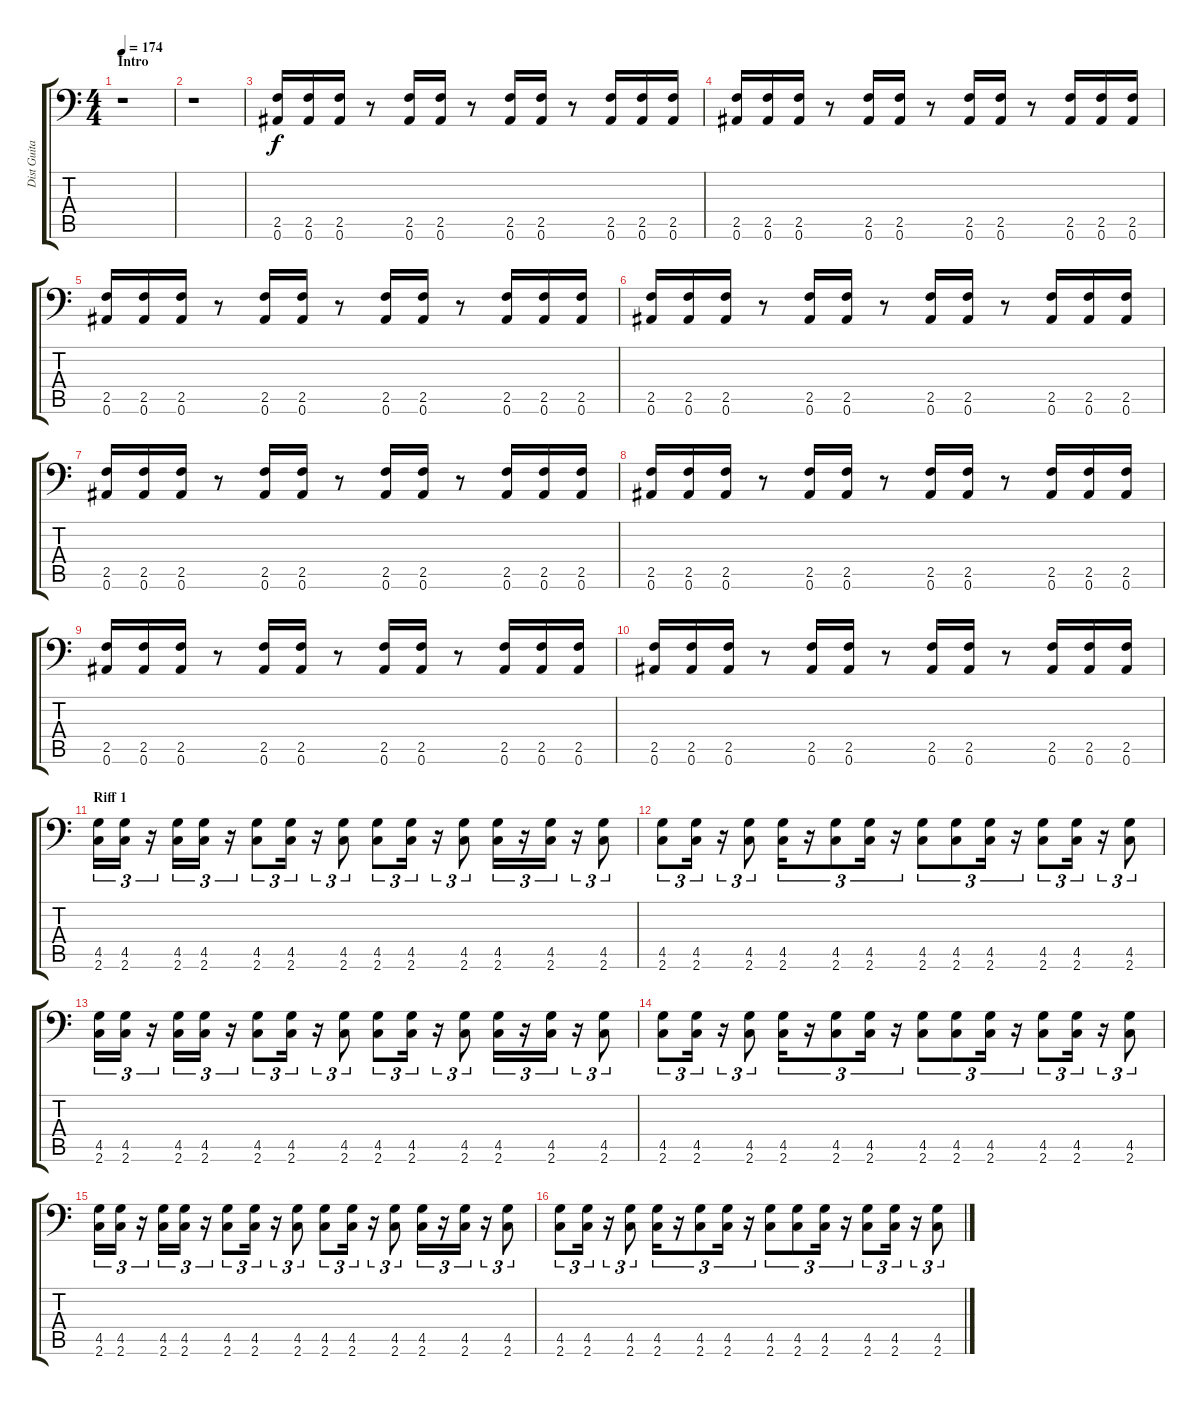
\track ("Dist Guitar" "Dist Guita") {instrument overdrivenguitar}
\staff {score tabs}
\tuning (Bb3 F3 Db3 Ab2 Eb2 Bb1) {hide}
\ts (4 4)
\section ("" "Intro")
\tempo 174
\clef f4
\ks c
r.1{dy f instrument overdrivenguitar} |
r.1 |
(2.5 0.6).16 (2.5 0.6).16 (2.5 0.6).16 r.8 (2.5 0.6).16 (2.5 0.6).16 r.8 (2.5 0.6).16 (2.5 0.6).16 r.8 (2.5 0.6).16 (2.5 0.6).16 (2.5 0.6).16 |
(2.5 0.6).16 (2.5 0.6).16 (2.5 0.6).16 r.8 (2.5 0.6).16 (2.5 0.6).16 r.8 (2.5 0.6).16 (2.5 0.6).16 r.8 (2.5 0.6).16 (2.5 0.6).16 (2.5 0.6).16 |
(2.5 0.6).16 (2.5 0.6).16 (2.5 0.6).16 r.8 (2.5 0.6).16 (2.5 0.6).16 r.8 (2.5 0.6).16 (2.5 0.6).16 r.8 (2.5 0.6).16 (2.5 0.6).16 (2.5 0.6).16 |
(2.5 0.6).16 (2.5 0.6).16 (2.5 0.6).16 r.8 (2.5 0.6).16 (2.5 0.6).16 r.8 (2.5 0.6).16 (2.5 0.6).16 r.8 (2.5 0.6).16 (2.5 0.6).16 (2.5 0.6).16 |
(2.5 0.6).16 (2.5 0.6).16 (2.5 0.6).16 r.8 (2.5 0.6).16 (2.5 0.6).16 r.8 (2.5 0.6).16 (2.5 0.6).16 r.8 (2.5 0.6).16 (2.5 0.6).16 (2.5 0.6).16 |
(2.5 0.6).16 (2.5 0.6).16 (2.5 0.6).16 r.8 (2.5 0.6).16 (2.5 0.6).16 r.8 (2.5 0.6).16 (2.5 0.6).16 r.8 (2.5 0.6).16 (2.5 0.6).16 (2.5 0.6).16 |
(2.5 0.6).16 (2.5 0.6).16 (2.5 0.6).16 r.8 (2.5 0.6).16 (2.5 0.6).16 r.8 (2.5 0.6).16 (2.5 0.6).16 r.8 (2.5 0.6).16 (2.5 0.6).16 (2.5 0.6).16 |
(2.5 0.6).16 (2.5 0.6).16 (2.5 0.6).16 r.8 (2.5 0.6).16 (2.5 0.6).16 r.8 (2.5 0.6).16 (2.5 0.6).16 r.8 (2.5 0.6).16 (2.5 0.6).16 (2.5 0.6).16 |
\section ("" "Riff 1")
(4.5 2.6).16{tu (3 2)} (4.5 2.6).16{tu (3 2)} r.16{tu (3 2)} (4.5 2.6).16{tu (3 2)} (4.5 2.6).16{tu (3 2)} r.16{tu (3 2)} (4.5 2.6).8{tu (3 2)} (4.5 2.6).16{tu (3 2)} r.16{tu (3 2)} (4.5 2.6).8{tu (3 2)} (4.5 2.6).8{tu (3 2)} (4.5 2.6).16{tu (3 2)} r.16{tu (3 2)} (4.5 2.6).8{tu (3 2)} (4.5 2.6).16{tu (3 2)} r.16{tu (3 2)} (4.5 2.6).16{tu (3 2)} r.16{tu (3 2)} (4.5 2.6).8{tu (3 2)} |
(4.5 2.6).8{tu (3 2)} (4.5 2.6).16{tu (3 2)} r.16{tu (3 2)} (4.5 2.6).8{tu (3 2)} (4.5 2.6).16{tu (3 2)} r.16{tu (3 2)} (4.5 2.6).8{tu (3 2)} (4.5 2.6).16{tu (3 2)} r.16{tu (3 2)} (4.5 2.6).8{tu (3 2)} (4.5 2.6).8{tu (3 2)} (4.5 2.6).16{tu (3 2)} r.16{tu (3 2)} (4.5 2.6).8{tu (3 2)} (4.5 2.6).16{tu (3 2)} r.16{tu (3 2)} (4.5 2.6).8{tu (3 2)} |
(4.5 2.6).16{tu (3 2)} (4.5 2.6).16{tu (3 2)} r.16{tu (3 2)} (4.5 2.6).16{tu (3 2)} (4.5 2.6).16{tu (3 2)} r.16{tu (3 2)} (4.5 2.6).8{tu (3 2)} (4.5 2.6).16{tu (3 2)} r.16{tu (3 2)} (4.5 2.6).8{tu (3 2)} (4.5 2.6).8{tu (3 2)} (4.5 2.6).16{tu (3 2)} r.16{tu (3 2)} (4.5 2.6).8{tu (3 2)} (4.5 2.6).16{tu (3 2)} r.16{tu (3 2)} (4.5 2.6).16{tu (3 2)} r.16{tu (3 2)} (4.5 2.6).8{tu (3 2)} |
(4.5 2.6).8{tu (3 2)} (4.5 2.6).16{tu (3 2)} r.16{tu (3 2)} (4.5 2.6).8{tu (3 2)} (4.5 2.6).16{tu (3 2)} r.16{tu (3 2)} (4.5 2.6).8{tu (3 2)} (4.5 2.6).16{tu (3 2)} r.16{tu (3 2)} (4.5 2.6).8{tu (3 2)} (4.5 2.6).8{tu (3 2)} (4.5 2.6).16{tu (3 2)} r.16{tu (3 2)} (4.5 2.6).8{tu (3 2)} (4.5 2.6).16{tu (3 2)} r.16{tu (3 2)} (4.5 2.6).8{tu (3 2)} |
(4.5 2.6).16{tu (3 2)} (4.5 2.6).16{tu (3 2)} r.16{tu (3 2)} (4.5 2.6).16{tu (3 2)} (4.5 2.6).16{tu (3 2)} r.16{tu (3 2)} (4.5 2.6).8{tu (3 2)} (4.5 2.6).16{tu (3 2)} r.16{tu (3 2)} (4.5 2.6).8{tu (3 2)} (4.5 2.6).8{tu (3 2)} (4.5 2.6).16{tu (3 2)} r.16{tu (3 2)} (4.5 2.6).8{tu (3 2)} (4.5 2.6).16{tu (3 2)} r.16{tu (3 2)} (4.5 2.6).16{tu (3 2)} r.16{tu (3 2)} (4.5 2.6).8{tu (3 2)} |
(4.5 2.6).8{tu (3 2)} (4.5 2.6).16{tu (3 2)} r.16{tu (3 2)} (4.5 2.6).8{tu (3 2)} (4.5 2.6).16{tu (3 2)} r.16{tu (3 2)} (4.5 2.6).8{tu (3 2)} (4.5 2.6).16{tu (3 2)} r.16{tu (3 2)} (4.5 2.6).8{tu (3 2)} (4.5 2.6).8{tu (3 2)} (4.5 2.6).16{tu (3 2)} r.16{tu (3 2)} (4.5 2.6).8{tu (3 2)} (4.5 2.6).16{tu (3 2)} r.16{tu (3 2)} (4.5 2.6).8{tu (3 2)}
